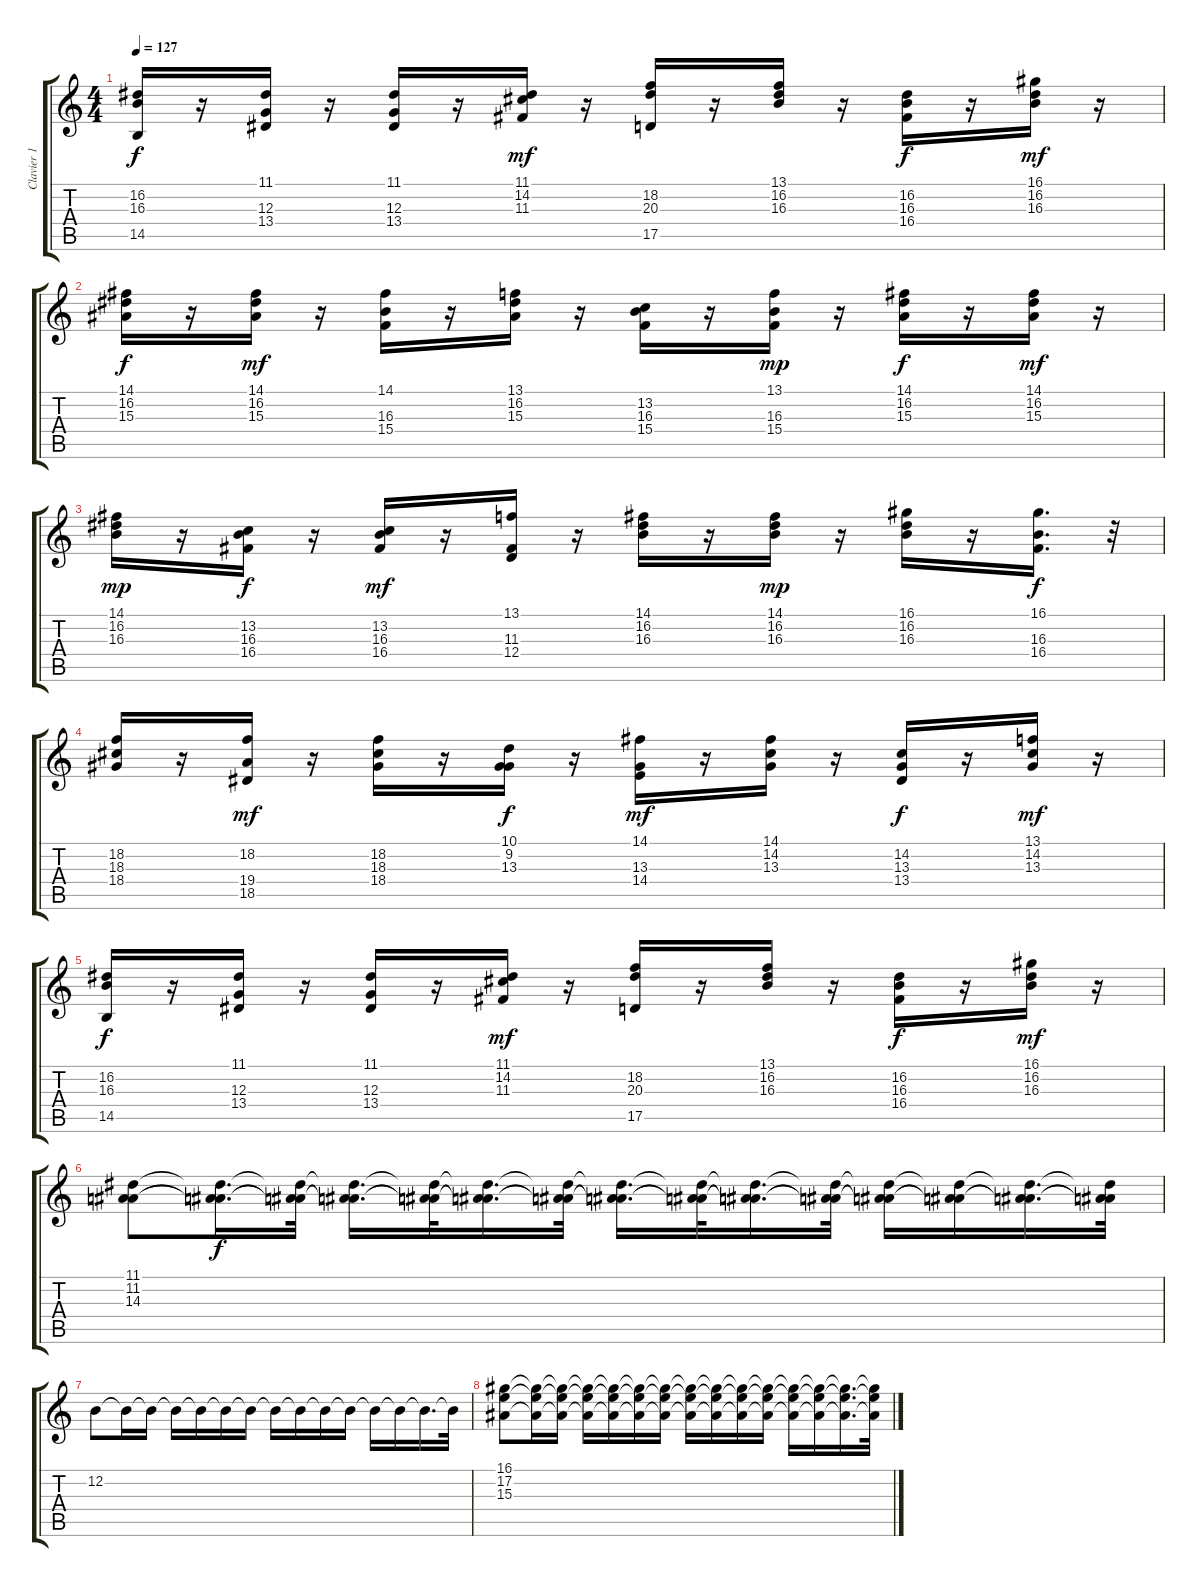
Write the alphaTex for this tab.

\track ("Clavier 1" "Clavier 1") {instrument rockorgan}
\staff {score tabs}
\tuning (E4 B3 G3 D3 A2 E2) {hide}
\ts (4 4)
\tempo 127
\clef g2
\ks c
(16.2 16.3 14.5).16{dy f} r.16 (11.1 12.3 13.4).16 r.16 (11.1 12.3 13.4).16 r.16 (11.1 14.2 11.3).16{dy mf} r.16 (18.2 20.3 17.5).16 r.16 (13.1 16.2 16.3).16 r.16 (16.2 16.3 16.4).16{dy f} r.16 (16.1 16.2 16.3).16{dy mf} r.16 |
(14.1 16.2 15.3).16{dy f} r.16 (14.1 16.2 15.3).16{dy mf} r.16 (14.1 16.3 15.4).16 r.16 (13.1 16.2 15.3).16 r.16 (13.2 16.3 15.4).16 r.16 (13.1 16.3 15.4).16{dy mp} r.16 (14.1 16.2 15.3).16{dy f} r.16 (14.1 16.2 15.3).16{dy mf} r.16 |
(14.1 16.2 16.3).16{dy mp} r.16 (13.2 16.3 16.4).16{dy f} r.16 (13.2 16.3 16.4).16{dy mf} r.16 (13.1 11.3 12.4).16 r.16 (14.1 16.2 16.3).16 r.16 (14.1 16.2 16.3).16{dy mp} r.16 (16.1 16.2 16.3).16 r.16 (16.1 16.3 16.4).16{d dy f} r.32 |
(18.2 18.3 18.4).16 r.16 (18.2 19.4 18.5).16{dy mf} r.16 (18.2 18.3 18.4).16 r.16 (10.1 9.2 13.3).16{dy f} r.16 (14.1 13.3 14.4).16{dy mf} r.16 (14.1 14.2 13.3).16 r.16 (14.2 13.3 13.4).16{dy f} r.16 (13.1 14.2 13.3).16{dy mf} r.16 |
(16.2 16.3 14.5).16{dy f} r.16 (11.1 12.3 13.4).16 r.16 (11.1 12.3 13.4).16 r.16 (11.1 14.2 11.3).16{dy mf} r.16 (18.2 20.3 17.5).16 r.16 (13.1 16.2 16.3).16 r.16 (16.2 16.3 16.4).16{dy f} r.16 (16.1 16.2 16.3).16{dy mf} r.16 |
(11.1 11.2 14.3).8 (11.1{t} 11.2{t} 14.3{t}).16{d dy f} (11.1{t} 11.2{t} 14.3{t}).32 (11.1{t} 11.2{t} 14.3{t}).16{d} (11.1{t} 11.2{t} 14.3{t}).32 (11.1{t} 11.2{t} 14.3{t}).16{d} (11.1{t} 11.2{t} 14.3{t}).32 (11.1{t} 11.2{t} 14.3{t}).16{d} (11.1{t} 11.2{t} 14.3{t}).32 (11.1{t} 11.2{t} 14.3{t}).16{d} (11.1{t} 11.2{t} 14.3{t}).32 (11.1{t} 11.2{t} 14.3{t}).16 (11.1{t} 11.2{t} 14.3{t}).16 (11.1{t} 11.2{t} 14.3{t}).16{d} (11.1{t} 11.2{t} 14.3{t}).32 |
12.2.8 12.2{t}.16 12.2{t}.16 12.2{t}.16 12.2{t}.16 12.2{t}.16 12.2{t}.16 12.2{t}.16 12.2{t}.16 12.2{t}.16 12.2{t}.16 12.2{t}.16 12.2{t}.16 12.2{t}.16{d} 12.2{t}.32 |
(16.1 17.2 15.3).8 (16.1{t} 17.2{t} 15.3{t}).16 (16.1{t} 17.2{t} 15.3{t}).16 (16.1{t} 17.2{t} 15.3{t}).16 (16.1{t} 17.2{t} 15.3{t}).16 (16.1{t} 17.2{t} 15.3{t}).16 (16.1{t} 17.2{t} 15.3{t}).16 (16.1{t} 17.2{t} 15.3{t}).16 (16.1{t} 17.2{t} 15.3{t}).16 (16.1{t} 17.2{t} 15.3{t}).16 (16.1{t} 17.2{t} 15.3{t}).16 (16.1{t} 17.2{t} 15.3{t}).16 (16.1{t} 17.2{t} 15.3{t}).16 (16.1{t} 17.2{t} 15.3{t}).16{d} (16.1{t} 17.2{t} 15.3{t}).32
